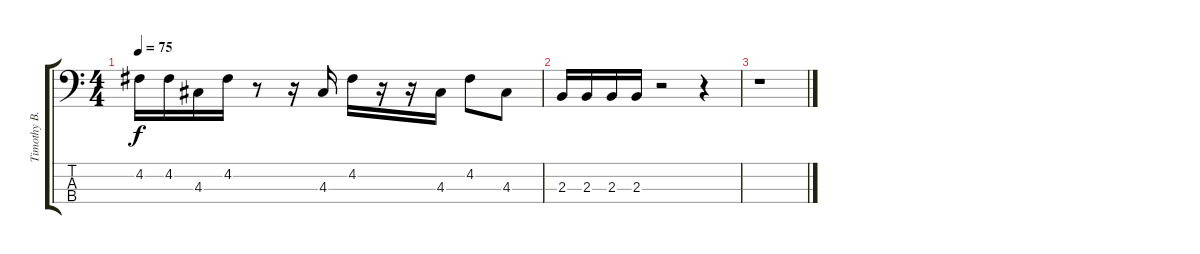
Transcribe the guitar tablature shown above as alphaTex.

\track ("Timothy B. Schmit" "Timothy B.") {instrument electricbassfinger}
\staff {score tabs}
\tuning (G2 D2 A1 E1) {hide}
\ts (4 4)
\tempo 75
\clef f4
\ks c
4.2.16{dy f} 4.2.16 4.3.16 4.2.16 r.8 r.16 4.3.16 4.2.16 r.16 r.16 4.3.16 4.2.8 4.3.8 |
2.3.16 2.3.16 2.3.16 2.3.16 r.2 r.4 |
r.1
